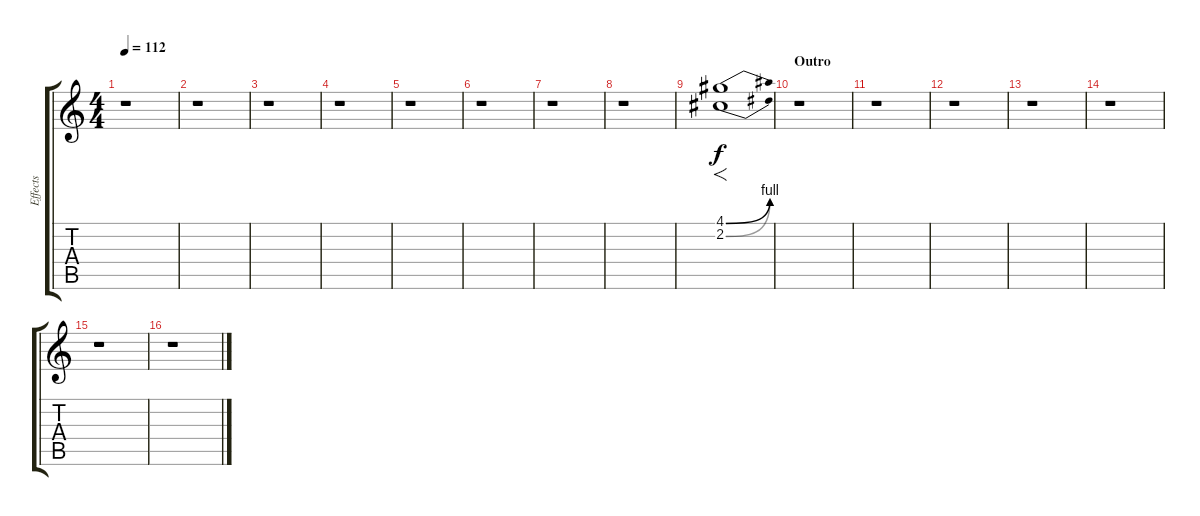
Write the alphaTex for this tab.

\track ("Effects" "Effects") {instrument electricbassfinger}
\staff {score tabs}
\tuning (E4 B3 G3 D3 A2 E2) {hide}
\ts (4 4)
\tempo 112
\clef g2
\ks c
r.1{dy f} |
r.1 |
r.1 |
r.1 |
r.1 |
r.1 |
r.1 |
r.1 |
(4.1{be (bend 0 0 60 4)} 2.2{be (bend 0 0 60 4)}).1{f volume 8 instrument applause} |
\section ("" "Outro")
r.1 |
r.1 |
r.1 |
r.1 |
r.1 |
r.1 |
r.1
